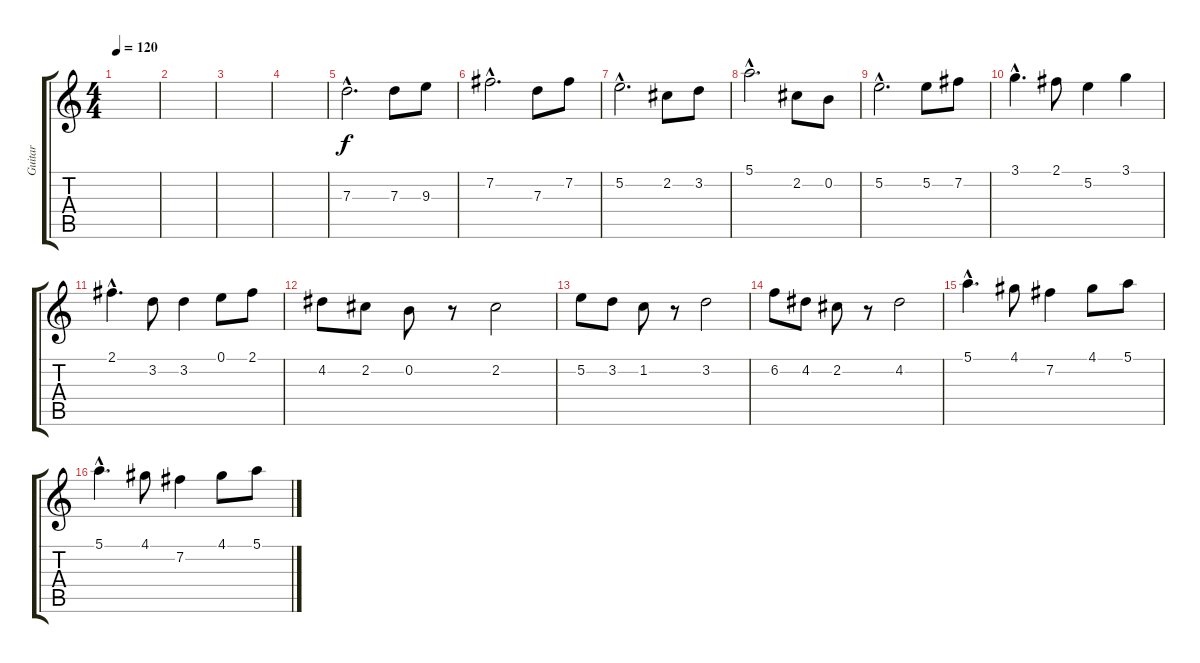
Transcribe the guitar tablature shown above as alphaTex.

\track ("Guitar" "Guitar") {instrument distortionguitar}
\staff {score tabs}
\tuning (E4 B3 G3 D3 A2 E2) {hide}
\ts (4 4)
\tempo 120
\clef g2
\ks c
|
|
|
|
7.3{hac}.2{d} 7.3.8 9.3.8 |
7.2{hac}.2{d} 7.3.8 7.2.8 |
5.2{hac}.2{d} 2.2.8 3.2.8 |
5.1{hac}.2{d} 2.2.8 0.2.8 |
5.2{hac}.2{d} 5.2.8 7.2.8 |
3.1{hac}.4{d} 2.1.8 5.2.4 3.1.4 |
2.1{hac}.4{d} 3.2.8 3.2.4 0.1.8 2.1.8 |
4.2.8 2.2.8 0.2.8 r.8 2.2.2 |
5.2.8 3.2.8 1.2.8 r.8 3.2.2 |
6.2.8 4.2.8 2.2.8 r.8 4.2.2 |
5.1{hac}.4{d} 4.1.8 7.2.4 4.1.8 5.1.8 |
5.1{hac}.4{d} 4.1.8 7.2.4 4.1.8 5.1.8
